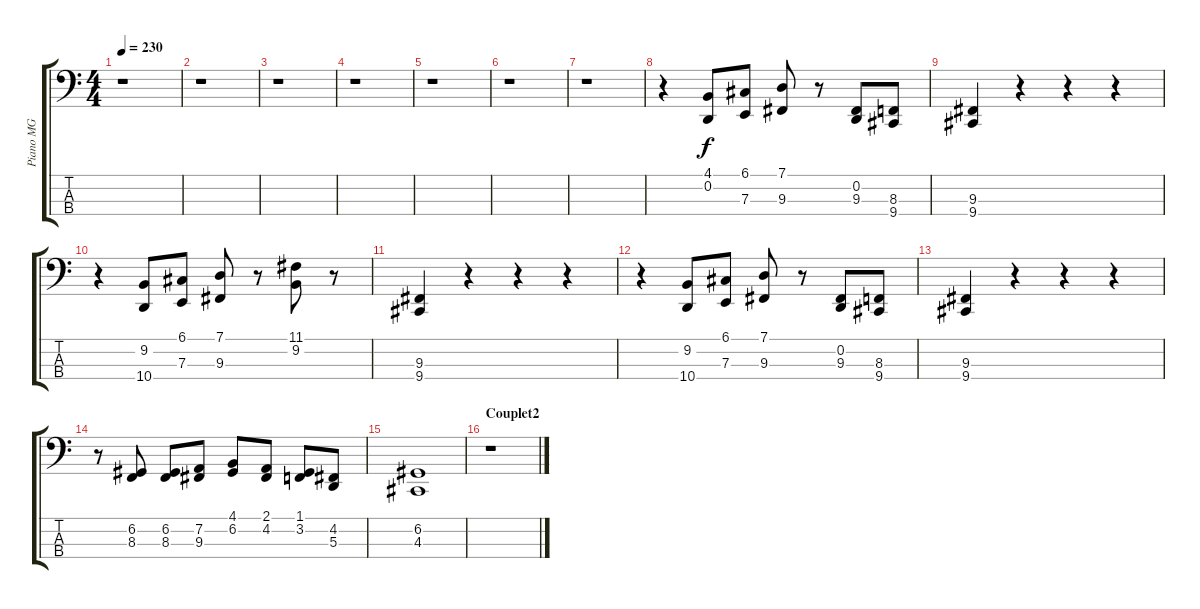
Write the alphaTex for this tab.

\track ("Piano MG" "Piano MG") {instrument acousticgrandpiano}
\staff {score tabs}
\tuning (G2 D2 A1 E1) {hide}
\ts (4 4)
\tempo 230
\clef f4
\ks c
r.1{dy f} |
r.1 |
r.1 |
r.1 |
r.1 |
r.1 |
r.1 |
r.4 (4.1 0.2).8 (6.1 7.3).8 (7.1 9.3).8 r.8 (0.2 9.3).8 (8.3 9.4).8 |
(9.3 9.4).4 r.4 r.4 r.4 |
r.4 (9.2 10.4).8 (6.1 7.3).8 (7.1 9.3).8 r.8 (11.1 9.2).8 r.8 |
(9.3 9.4).4 r.4 r.4 r.4 |
r.4 (9.2 10.4).8 (6.1 7.3).8 (7.1 9.3).8 r.8 (0.2 9.3).8 (8.3 9.4).8 |
(9.3 9.4).4 r.4 r.4 r.4 |
r.8 (6.2 8.3).8 (6.2 8.3).8 (7.2 9.3).8 (4.1 6.2).8 (2.1 4.2).8 (1.1 3.2).8 (4.2 5.3).8 |
(6.2 4.3).1 |
\section ("" "Couplet2")
r.1
